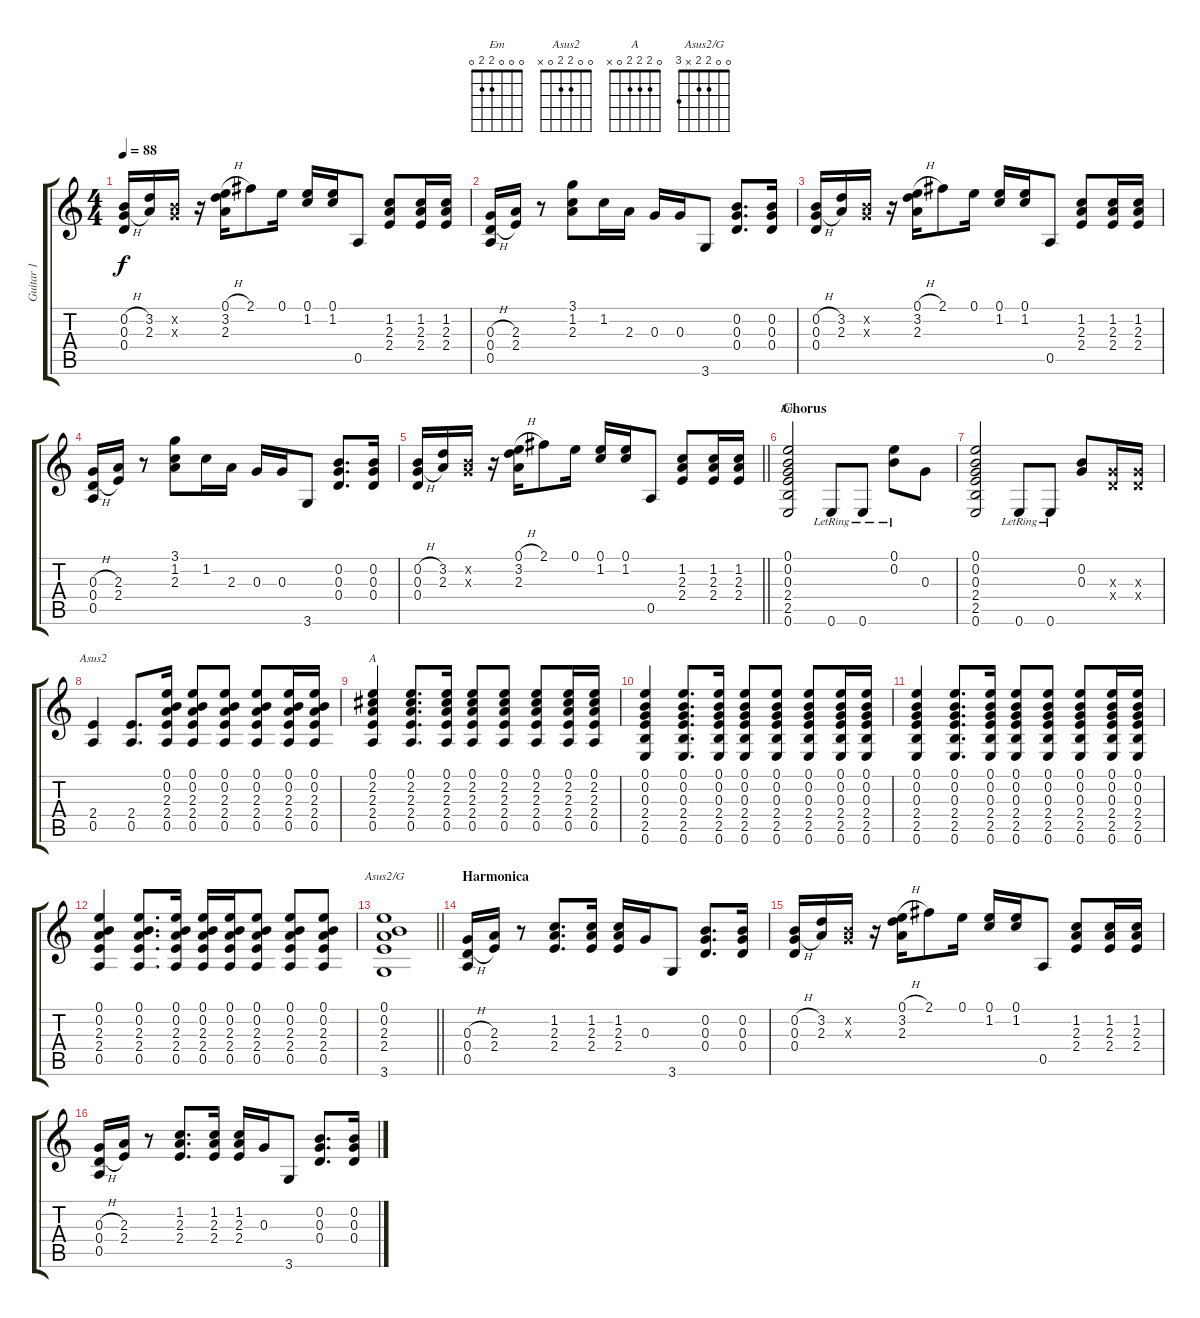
\track ("Guitar 1" "Guitar 1") {instrument electricguitarjazz}
\staff {score tabs}
\tuning (E4 B3 G3 D3 A2 E2) {hide}
\chord ("Em" 0 0 0 2 2 0)
\chord ("Asus2" 0 0 2 2 0 x)
\chord ("A" 0 2 2 2 0 x)
\chord ("Asus2/G" 0 0 2 2 x 3)
\ts (4 4)
\tempo 88
\clef g2
\ks c
(0.2{h} 0.3{h} 0.4).16{dy f} (3.2 2.3).16 (0.2{x} 0.3{x}).16 r.16 (0.1{h} 3.2 2.3).16 2.1.8 0.1.16 (0.1 1.2).16 (0.1 1.2).16 0.5.8 (1.2 2.3 2.4).8 (1.2 2.3 2.4).16 (1.2 2.3 2.4).16 |
(0.3{h} 0.4{h} 0.5).16 (2.3 2.4).16 r.8 (3.1 1.2 2.3).8 1.2.16 2.3.16 0.3.16 0.3.16 3.6.8 (0.2 0.3 0.4).8{d} (0.2 0.3 0.4).16 |
(0.2{h} 0.3{h} 0.4).16 (3.2 2.3).16 (0.2{x} 0.3{x}).16 r.16 (0.1{h} 3.2 2.3).16 2.1.8 0.1.16 (0.1 1.2).16 (0.1 1.2).16 0.5.8 (1.2 2.3 2.4).8 (1.2 2.3 2.4).16 (1.2 2.3 2.4).16 |
(0.3{h} 0.4{h} 0.5).16 (2.3 2.4).16 r.8 (3.1 1.2 2.3).8 1.2.16 2.3.16 0.3.16 0.3.16 3.6.8 (0.2 0.3 0.4).8{d} (0.2 0.3 0.4).16 |
\barLineRight lightlight
(0.2{h} 0.3{h} 0.4).16 (3.2 2.3).16 (0.2{x} 0.3{x}).16 r.16 (0.1{h} 3.2 2.3).16 2.1.8 0.1.16 (0.1 1.2).16 (0.1 1.2).16 0.5.8 (1.2 2.3 2.4).8 (1.2 2.3 2.4).16 (1.2 2.3 2.4).16 |
\section ("" "Chorus")
(0.1 0.2 0.3 2.4 2.5 0.6).2{ch "Em"} 0.6{lr}.8 0.6{lr}.8 (0.1{lr} 0.2{lr}).8 0.3.8 |
(0.1 0.2 0.3 2.4 2.5 0.6).2 0.6{lr}.8 0.6{lr}.8 (0.2 0.3).8 (0.3{x} 0.4{x}).16 (0.3{x} 0.4{x}).16 |
(2.4 0.5).4{ch "Asus2"} (2.4 0.5).8{d} (0.1 0.2 2.3 2.4 0.5).16 (0.1 0.2 2.3 2.4 0.5).8 (0.1 0.2 2.3 2.4 0.5).8 (0.1 0.2 2.3 2.4 0.5).8 (0.1 0.2 2.3 2.4 0.5).16 (0.1 0.2 2.3 2.4 0.5).16 |
(0.1 2.2 2.3 2.4 0.5).4{ch "A"} (0.1 2.2 2.3 2.4 0.5).8{d} (0.1 2.2 2.3 2.4 0.5).16 (0.1 2.2 2.3 2.4 0.5).8 (0.1 2.2 2.3 2.4 0.5).8 (0.1 2.2 2.3 2.4 0.5).8 (0.1 2.2 2.3 2.4 0.5).16 (0.1 2.2 2.3 2.4 0.5).16 |
(0.1 0.2 0.3 2.4 2.5 0.6).4 (0.1 0.2 0.3 2.4 2.5 0.6).8{d} (0.1 0.2 0.3 2.4 2.5 0.6).16 (0.1 0.2 0.3 2.4 2.5 0.6).8 (0.1 0.2 0.3 2.4 2.5 0.6).8 (0.1 0.2 0.3 2.4 2.5 0.6).8 (0.1 0.2 0.3 2.4 2.5 0.6).16 (0.1 0.2 0.3 2.4 2.5 0.6).16 |
(0.1 0.2 0.3 2.4 2.5 0.6).4 (0.1 0.2 0.3 2.4 2.5 0.6).8{d} (0.1 0.2 0.3 2.4 2.5 0.6).16 (0.1 0.2 0.3 2.4 2.5 0.6).8 (0.1 0.2 0.3 2.4 2.5 0.6).8 (0.1 0.2 0.3 2.4 2.5 0.6).8 (0.1 0.2 0.3 2.4 2.5 0.6).16 (0.1 0.2 0.3 2.4 2.5 0.6).16 |
(0.1 0.2 2.3 2.4 0.5).4 (0.1 0.2 2.3 2.4 0.5).8{d} (0.1 0.2 2.3 2.4 0.5).16 (0.1 0.2 2.3 2.4 0.5).16 (0.1 0.2 2.3 2.4 0.5).16 (0.1 0.2 2.3 2.4 0.5).8 (0.1 0.2 2.3 2.4 0.5).8 (0.1 0.2 2.3 2.4 0.5).8 |
\barLineRight lightlight
(0.1 0.2 2.3 2.4 3.6).1{ch "Asus2/G"} |
\section ("" "Harmonica")
(0.3{h} 0.4{h} 0.5).16 (2.3 2.4).16 r.8 (1.2 2.3 2.4).8{d} (1.2 2.3 2.4).16 (1.2 2.3 2.4).16 0.3.16 3.6.8 (0.2 0.3 0.4).8{d} (0.2 0.3 0.4).16 |
(0.2{h} 0.3{h} 0.4).16 (3.2 2.3).16 (0.2{x} 0.3{x}).16 r.16 (0.1{h} 3.2 2.3).16 2.1.8 0.1.16 (0.1 1.2).16 (0.1 1.2).16 0.5.8 (1.2 2.3 2.4).8 (1.2 2.3 2.4).16 (1.2 2.3 2.4).16 |
(0.3{h} 0.4{h} 0.5).16 (2.3 2.4).16 r.8 (1.2 2.3 2.4).8{d} (1.2 2.3 2.4).16 (1.2 2.3 2.4).16 0.3.16 3.6.8 (0.2 0.3 0.4).8{d} (0.2 0.3 0.4).16
